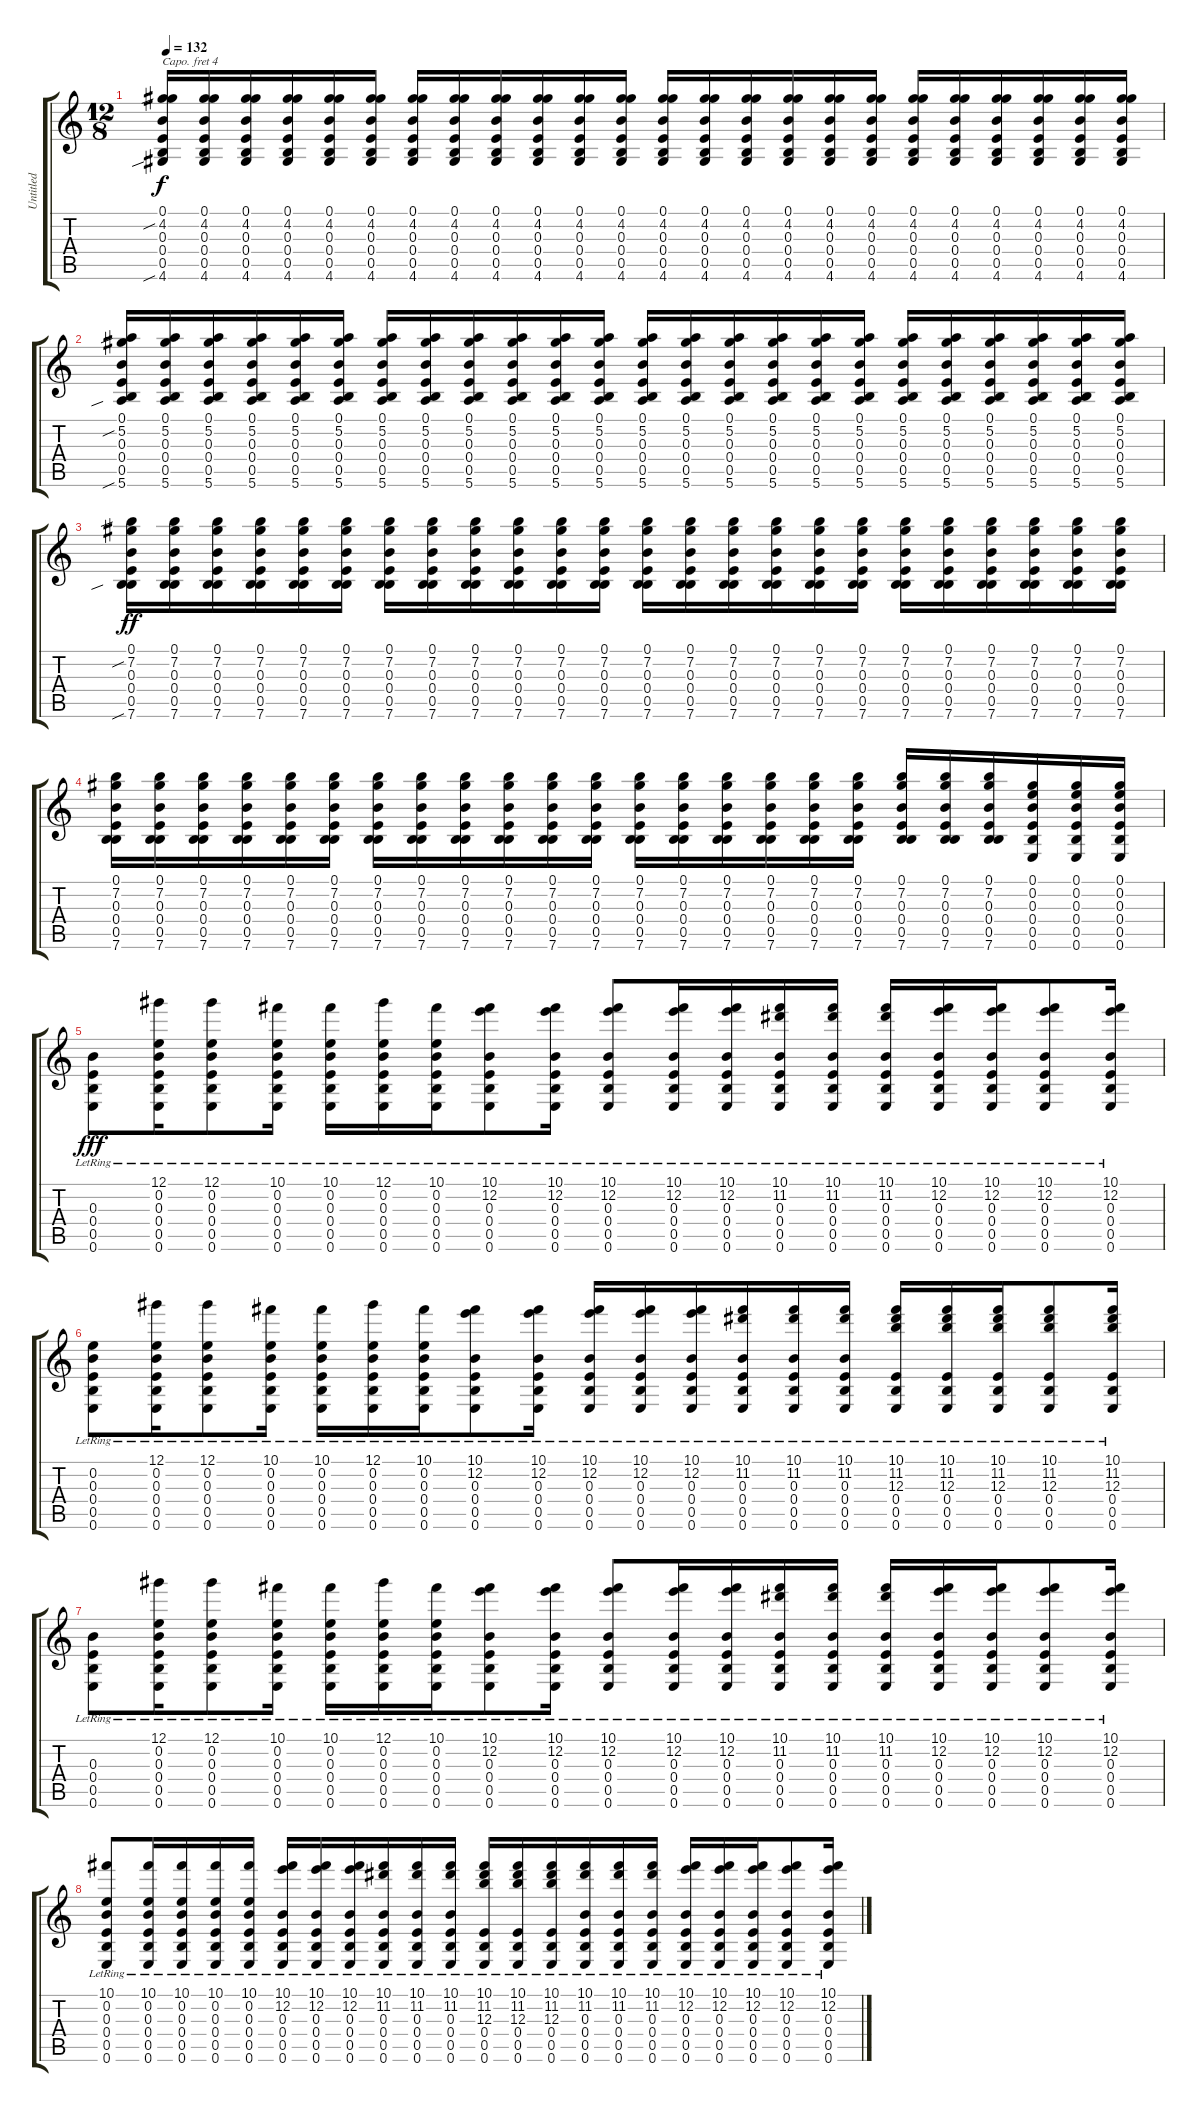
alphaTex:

\track ("Untitled" "Untitled") {instrument acousticguitarsteel}
\staff {score tabs}
\capo 4
\tuning (E4 C4 G3 C3 G2 C2) {hide}
\ts (12 8)
\tempo 132
\clef g2
\ks c
(0.1 4.2{sib} 0.3 0.4 0.5 4.6{sib}).16{dy f} (0.1 4.2 0.3 0.4 0.5 4.6).16 (0.1 4.2 0.3 0.4 0.5 4.6).16 (0.1 4.2 0.3 0.4 0.5 4.6).16 (0.1 4.2 0.3 0.4 0.5 4.6).16 (0.1 4.2 0.3 0.4 0.5 4.6).16 (0.1 4.2 0.3 0.4 0.5 4.6).16 (0.1 4.2 0.3 0.4 0.5 4.6).16 (0.1 4.2 0.3 0.4 0.5 4.6).16 (0.1 4.2 0.3 0.4 0.5 4.6).16 (0.1 4.2 0.3 0.4 0.5 4.6).16 (0.1 4.2 0.3 0.4 0.5 4.6).16 (0.1 4.2 0.3 0.4 0.5 4.6).16 (0.1 4.2 0.3 0.4 0.5 4.6).16 (0.1 4.2 0.3 0.4 0.5 4.6).16 (0.1 4.2 0.3 0.4 0.5 4.6).16 (0.1 4.2 0.3 0.4 0.5 4.6).16 (0.1 4.2 0.3 0.4 0.5 4.6).16 (0.1 4.2 0.3 0.4 0.5 4.6).16 (0.1 4.2 0.3 0.4 0.5 4.6).16 (0.1 4.2 0.3 0.4 0.5 4.6).16 (0.1 4.2 0.3 0.4 0.5 4.6).16 (0.1 4.2 0.3 0.4 0.5 4.6).16 (0.1 4.2 0.3 0.4 0.5 4.6).16 |
(0.1 5.2{sib} 0.3 0.4 0.5 5.6{sib}).16 (0.1 5.2 0.3 0.4 0.5 5.6).16 (0.1 5.2 0.3 0.4 0.5 5.6).16 (0.1 5.2 0.3 0.4 0.5 5.6).16 (0.1 5.2 0.3 0.4 0.5 5.6).16 (0.1 5.2 0.3 0.4 0.5 5.6).16 (0.1 5.2 0.3 0.4 0.5 5.6).16 (0.1 5.2 0.3 0.4 0.5 5.6).16 (0.1 5.2 0.3 0.4 0.5 5.6).16 (0.1 5.2 0.3 0.4 0.5 5.6).16 (0.1 5.2 0.3 0.4 0.5 5.6).16 (0.1 5.2 0.3 0.4 0.5 5.6).16 (0.1 5.2 0.3 0.4 0.5 5.6).16 (0.1 5.2 0.3 0.4 0.5 5.6).16 (0.1 5.2 0.3 0.4 0.5 5.6).16 (0.1 5.2 0.3 0.4 0.5 5.6).16 (0.1 5.2 0.3 0.4 0.5 5.6).16 (0.1 5.2 0.3 0.4 0.5 5.6).16 (0.1 5.2 0.3 0.4 0.5 5.6).16 (0.1 5.2 0.3 0.4 0.5 5.6).16 (0.1 5.2 0.3 0.4 0.5 5.6).16 (0.1 5.2 0.3 0.4 0.5 5.6).16 (0.1 5.2 0.3 0.4 0.5 5.6).16 (0.1 5.2 0.3 0.4 0.5 5.6).16 |
(0.1 7.2{sib} 0.3 0.4 0.5 7.6{sib}).16{dy ff} (0.1 7.2 0.3 0.4 0.5 7.6).16 (0.1 7.2 0.3 0.4 0.5 7.6).16 (0.1 7.2 0.3 0.4 0.5 7.6).16 (0.1 7.2 0.3 0.4 0.5 7.6).16 (0.1 7.2 0.3 0.4 0.5 7.6).16 (0.1 7.2 0.3 0.4 0.5 7.6).16 (0.1 7.2 0.3 0.4 0.5 7.6).16 (0.1 7.2 0.3 0.4 0.5 7.6).16 (0.1 7.2 0.3 0.4 0.5 7.6).16 (0.1 7.2 0.3 0.4 0.5 7.6).16 (0.1 7.2 0.3 0.4 0.5 7.6).16 (0.1 7.2 0.3 0.4 0.5 7.6).16 (0.1 7.2 0.3 0.4 0.5 7.6).16 (0.1 7.2 0.3 0.4 0.5 7.6).16 (0.1 7.2 0.3 0.4 0.5 7.6).16 (0.1 7.2 0.3 0.4 0.5 7.6).16 (0.1 7.2 0.3 0.4 0.5 7.6).16 (0.1 7.2 0.3 0.4 0.5 7.6).16 (0.1 7.2 0.3 0.4 0.5 7.6).16 (0.1 7.2 0.3 0.4 0.5 7.6).16 (0.1 7.2 0.3 0.4 0.5 7.6).16 (0.1 7.2 0.3 0.4 0.5 7.6).16 (0.1 7.2 0.3 0.4 0.5 7.6).16 |
(0.1 7.2 0.3 0.4 0.5 7.6).16 (0.1 7.2 0.3 0.4 0.5 7.6).16 (0.1 7.2 0.3 0.4 0.5 7.6).16 (0.1 7.2 0.3 0.4 0.5 7.6).16 (0.1 7.2 0.3 0.4 0.5 7.6).16 (0.1 7.2 0.3 0.4 0.5 7.6).16 (0.1 7.2 0.3 0.4 0.5 7.6).16 (0.1 7.2 0.3 0.4 0.5 7.6).16 (0.1 7.2 0.3 0.4 0.5 7.6).16 (0.1 7.2 0.3 0.4 0.5 7.6).16 (0.1 7.2 0.3 0.4 0.5 7.6).16 (0.1 7.2 0.3 0.4 0.5 7.6).16 (0.1 7.2 0.3 0.4 0.5 7.6).16 (0.1 7.2 0.3 0.4 0.5 7.6).16 (0.1 7.2 0.3 0.4 0.5 7.6).16 (0.1 7.2 0.3 0.4 0.5 7.6).16 (0.1 7.2 0.3 0.4 0.5 7.6).16 (0.1 7.2 0.3 0.4 0.5 7.6).16 (0.1 7.2 0.3 0.4 0.5 7.6).16 (0.1 7.2 0.3 0.4 0.5 7.6).16 (0.1 7.2 0.3 0.4 0.5 7.6).16 (0.1 0.2 0.3 0.4 0.5 0.6).16 (0.1 0.2 0.3 0.4 0.5 0.6).16 (0.1 0.2 0.3 0.4 0.5 0.6).16 |
(0.3{lr} 0.4{lr} 0.5{lr} 0.6{lr}).8{dy fff} (12.1{lr} 0.2{lr} 0.3{lr} 0.4{lr} 0.5{lr} 0.6{lr}).16 (12.1{lr} 0.2{lr} 0.3{lr} 0.4{lr} 0.5{lr} 0.6{lr}).8 (10.1{lr} 0.2{lr} 0.3{lr} 0.4{lr} 0.5{lr} 0.6{lr}).16 (10.1{lr} 0.2{lr} 0.3{lr} 0.4{lr} 0.5{lr} 0.6{lr}).16 (12.1{lr} 0.2{lr} 0.3{lr} 0.4{lr} 0.5{lr} 0.6{lr}).16 (10.1{lr} 0.2{lr} 0.3{lr} 0.4{lr} 0.5{lr} 0.6{lr}).16 (10.1{lr} 12.2{lr} 0.3{lr} 0.4{lr} 0.5{lr} 0.6{lr}).8 (10.1{lr} 12.2{lr} 0.3{lr} 0.4{lr} 0.5{lr} 0.6{lr}).16 (10.1{lr} 12.2{lr} 0.3{lr} 0.4{lr} 0.5{lr} 0.6{lr}).8 (10.1{lr} 12.2{lr} 0.3{lr} 0.4{lr} 0.5{lr} 0.6{lr}).16 (10.1{lr} 12.2{lr} 0.3{lr} 0.4{lr} 0.5{lr} 0.6{lr}).16 (10.1{lr} 11.2{lr} 0.3{lr} 0.4{lr} 0.5{lr} 0.6{lr}).16 (10.1{lr} 11.2{lr} 0.3{lr} 0.4{lr} 0.5{lr} 0.6{lr}).16 (10.1{lr} 11.2{lr} 0.3{lr} 0.4{lr} 0.5{lr} 0.6{lr}).16 (10.1{lr} 12.2{lr} 0.3{lr} 0.4{lr} 0.5{lr} 0.6{lr}).16 (10.1{lr} 12.2{lr} 0.3{lr} 0.4{lr} 0.5{lr} 0.6{lr}).16 (10.1{lr} 12.2{lr} 0.3{lr} 0.4{lr} 0.5{lr} 0.6{lr}).8 (10.1{lr} 12.2{lr} 0.3{lr} 0.4{lr} 0.5{lr} 0.6{lr}).16 |
(0.2{lr} 0.3{lr} 0.4{lr} 0.5{lr} 0.6{lr}).8 (12.1{lr} 0.2{lr} 0.3{lr} 0.4{lr} 0.5{lr} 0.6{lr}).16 (12.1{lr} 0.2{lr} 0.3{lr} 0.4{lr} 0.5{lr} 0.6{lr}).8 (10.1{lr} 0.2{lr} 0.3{lr} 0.4{lr} 0.5{lr} 0.6{lr}).16 (10.1{lr} 0.2{lr} 0.3{lr} 0.4{lr} 0.5{lr} 0.6{lr}).16 (12.1{lr} 0.2{lr} 0.3{lr} 0.4{lr} 0.5{lr} 0.6{lr}).16 (10.1{lr} 0.2{lr} 0.3{lr} 0.4{lr} 0.5{lr} 0.6{lr}).16 (10.1{lr} 12.2{lr} 0.3{lr} 0.4{lr} 0.5{lr} 0.6{lr}).8 (10.1{lr} 12.2{lr} 0.3{lr} 0.4{lr} 0.5{lr} 0.6{lr}).16 (10.1{lr} 12.2{lr} 0.3{lr} 0.4{lr} 0.5{lr} 0.6{lr}).16 (10.1{lr} 12.2{lr} 0.3{lr} 0.4{lr} 0.5{lr} 0.6{lr}).16 (10.1{lr} 12.2{lr} 0.3{lr} 0.4{lr} 0.5{lr} 0.6{lr}).16 (10.1{lr} 11.2{lr} 0.3{lr} 0.4{lr} 0.5{lr} 0.6{lr}).16 (10.1{lr} 11.2{lr} 0.3{lr} 0.4{lr} 0.5{lr} 0.6{lr}).16 (10.1{lr} 11.2{lr} 0.3{lr} 0.4{lr} 0.5{lr} 0.6{lr}).16 (10.1{lr} 11.2{lr} 12.3{lr} 0.4{lr} 0.5{lr} 0.6{lr}).16 (10.1{lr} 11.2{lr} 12.3{lr} 0.4{lr} 0.5{lr} 0.6{lr}).16 (10.1{lr} 11.2{lr} 12.3{lr} 0.4{lr} 0.5{lr} 0.6{lr}).16 (10.1{lr} 11.2{lr} 12.3{lr} 0.4{lr} 0.5{lr} 0.6{lr}).8 (10.1{lr} 11.2{lr} 12.3{lr} 0.4{lr} 0.5{lr} 0.6{lr}).16 |
(0.3{lr} 0.4{lr} 0.5{lr} 0.6{lr}).8 (12.1{lr} 0.2{lr} 0.3{lr} 0.4{lr} 0.5{lr} 0.6{lr}).16 (12.1{lr} 0.2{lr} 0.3{lr} 0.4{lr} 0.5{lr} 0.6{lr}).8 (10.1{lr} 0.2{lr} 0.3{lr} 0.4{lr} 0.5{lr} 0.6{lr}).16 (10.1{lr} 0.2{lr} 0.3{lr} 0.4{lr} 0.5{lr} 0.6{lr}).16 (12.1{lr} 0.2{lr} 0.3{lr} 0.4{lr} 0.5{lr} 0.6{lr}).16 (10.1{lr} 0.2{lr} 0.3{lr} 0.4{lr} 0.5{lr} 0.6{lr}).16 (10.1{lr} 12.2{lr} 0.3{lr} 0.4{lr} 0.5{lr} 0.6{lr}).8 (10.1{lr} 12.2{lr} 0.3{lr} 0.4{lr} 0.5{lr} 0.6{lr}).16 (10.1{lr} 12.2{lr} 0.3{lr} 0.4{lr} 0.5{lr} 0.6{lr}).8 (10.1{lr} 12.2{lr} 0.3{lr} 0.4{lr} 0.5{lr} 0.6{lr}).16 (10.1{lr} 12.2{lr} 0.3{lr} 0.4{lr} 0.5{lr} 0.6{lr}).16 (10.1{lr} 11.2{lr} 0.3{lr} 0.4{lr} 0.5{lr} 0.6{lr}).16 (10.1{lr} 11.2{lr} 0.3{lr} 0.4{lr} 0.5{lr} 0.6{lr}).16 (10.1{lr} 11.2{lr} 0.3{lr} 0.4{lr} 0.5{lr} 0.6{lr}).16 (10.1{lr} 12.2{lr} 0.3{lr} 0.4{lr} 0.5{lr} 0.6{lr}).16 (10.1{lr} 12.2{lr} 0.3{lr} 0.4{lr} 0.5{lr} 0.6{lr}).16 (10.1{lr} 12.2{lr} 0.3{lr} 0.4{lr} 0.5{lr} 0.6{lr}).8 (10.1{lr} 12.2{lr} 0.3{lr} 0.4{lr} 0.5{lr} 0.6{lr}).16 |
(10.1{lr} 0.2{lr} 0.3{lr} 0.4{lr} 0.5{lr} 0.6{lr}).8 (10.1{lr} 0.2{lr} 0.3{lr} 0.4{lr} 0.5{lr} 0.6{lr}).16 (10.1{lr} 0.2{lr} 0.3{lr} 0.4{lr} 0.5{lr} 0.6{lr}).16 (10.1{lr} 0.2{lr} 0.3{lr} 0.4{lr} 0.5{lr} 0.6{lr}).16 (10.1{lr} 0.2{lr} 0.3{lr} 0.4{lr} 0.5{lr} 0.6{lr}).16 (10.1{lr} 12.2{lr} 0.3{lr} 0.4{lr} 0.5{lr} 0.6{lr}).16 (10.1{lr} 12.2{lr} 0.3{lr} 0.4{lr} 0.5{lr} 0.6{lr}).16 (10.1{lr} 12.2{lr} 0.3{lr} 0.4{lr} 0.5{lr} 0.6{lr}).16 (10.1{lr} 11.2{lr} 0.3{lr} 0.4{lr} 0.5{lr} 0.6{lr}).16 (10.1{lr} 11.2{lr} 0.3{lr} 0.4{lr} 0.5{lr} 0.6{lr}).16 (10.1{lr} 11.2{lr} 0.3{lr} 0.4{lr} 0.5{lr} 0.6{lr}).16 (10.1{lr} 11.2{lr} 12.3{lr} 0.4{lr} 0.5{lr} 0.6{lr}).16 (10.1{lr} 11.2{lr} 12.3{lr} 0.4{lr} 0.5{lr} 0.6{lr}).16 (10.1{lr} 11.2{lr} 12.3{lr} 0.4{lr} 0.5{lr} 0.6{lr}).16 (10.1{lr} 11.2{lr} 0.3{lr} 0.4{lr} 0.5{lr} 0.6{lr}).16 (10.1{lr} 11.2{lr} 0.3{lr} 0.4{lr} 0.5{lr} 0.6{lr}).16 (10.1{lr} 11.2{lr} 0.3{lr} 0.4{lr} 0.5{lr} 0.6{lr}).16 (10.1{lr} 12.2{lr} 0.3{lr} 0.4{lr} 0.5{lr} 0.6{lr}).16 (10.1{lr} 12.2{lr} 0.3{lr} 0.4{lr} 0.5{lr} 0.6{lr}).16 (10.1{lr} 12.2{lr} 0.3{lr} 0.4{lr} 0.5{lr} 0.6{lr}).16 (10.1{lr} 12.2{lr} 0.3{lr} 0.4{lr} 0.5{lr} 0.6{lr}).8 (10.1{lr} 12.2{lr} 0.3{lr} 0.4{lr} 0.5{lr} 0.6{lr}).16
